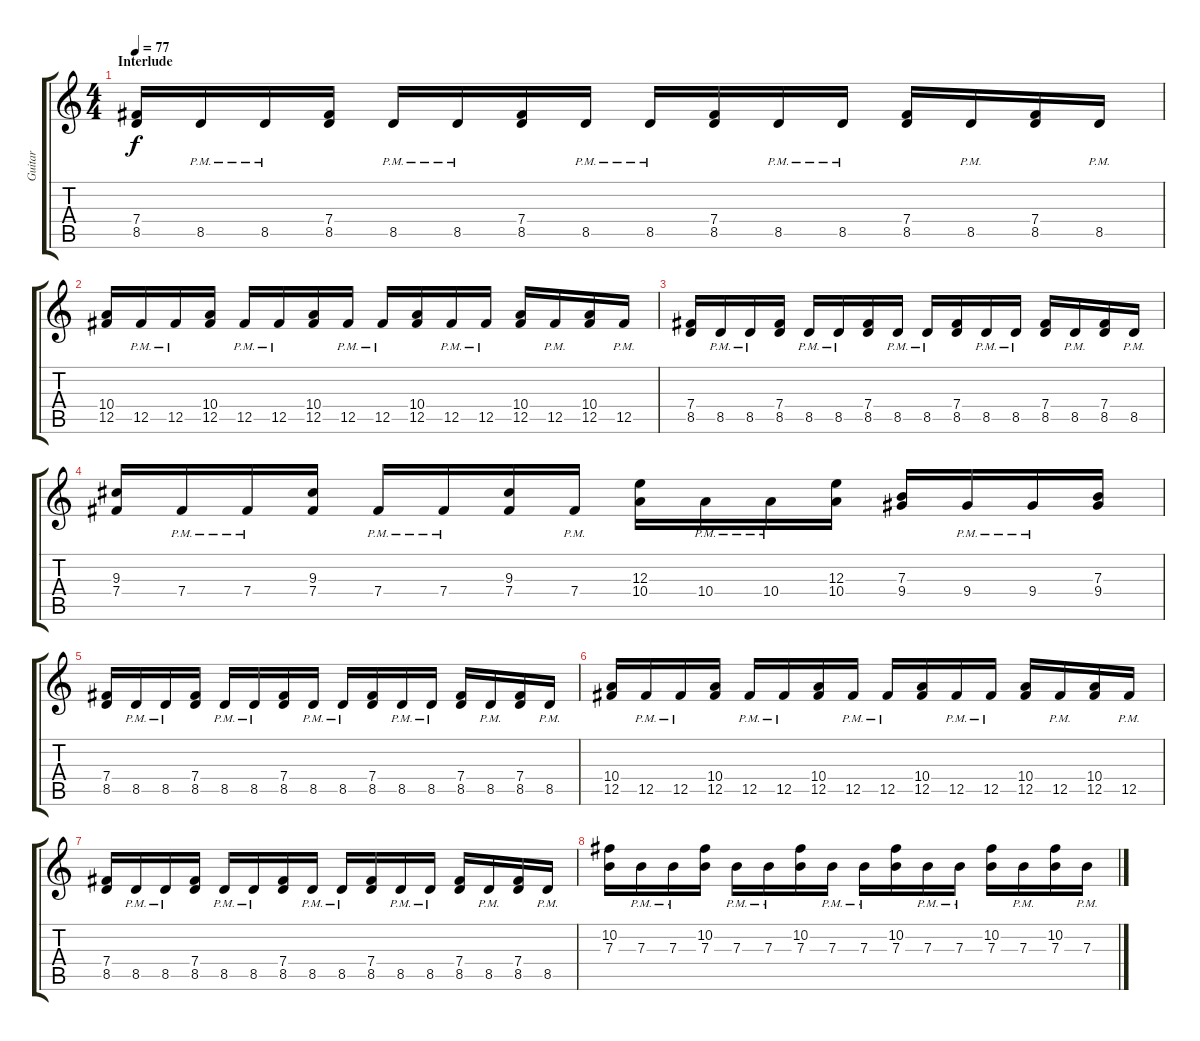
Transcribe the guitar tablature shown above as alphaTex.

\track ("Guitar" "Guitar") {instrument distortionguitar}
\staff {score tabs}
\tuning (Db4 Ab3 E3 B2 Gb2 B1) {hide}
\ts (4 4)
\section ("" "Interlude")
\tempo 77
\clef g2
\ks c
(7.4 8.5).16{dy f} 8.5{pm}.16 8.5{pm}.16 (7.4 8.5).16 8.5{pm}.16 8.5{pm}.16 (7.4 8.5).16 8.5{pm}.16 8.5{pm}.16 (7.4 8.5).16 8.5{pm}.16 8.5{pm}.16 (7.4 8.5).16 8.5{pm}.16 (7.4 8.5).16 8.5{pm}.16 |
(10.4 12.5).16 12.5{pm}.16 12.5{pm}.16 (10.4 12.5).16 12.5{pm}.16 12.5{pm}.16 (10.4 12.5).16 12.5{pm}.16 12.5{pm}.16 (10.4 12.5).16 12.5{pm}.16 12.5{pm}.16 (10.4 12.5).16 12.5{pm}.16 (10.4 12.5).16 12.5{pm}.16 |
(7.4 8.5).16 8.5{pm}.16 8.5{pm}.16 (7.4 8.5).16 8.5{pm}.16 8.5{pm}.16 (7.4 8.5).16 8.5{pm}.16 8.5{pm}.16 (7.4 8.5).16 8.5{pm}.16 8.5{pm}.16 (7.4 8.5).16 8.5{pm}.16 (7.4 8.5).16 8.5{pm}.16 |
(9.3 7.4).16 7.4{pm}.16 7.4{pm}.16 (9.3 7.4).16 7.4{pm}.16 7.4{pm}.16 (9.3 7.4).16 7.4{pm}.16 (12.3 10.4).16 10.4{pm}.16 10.4{pm}.16 (12.3 10.4).16 (7.3 9.4).16 9.4{pm}.16 9.4{pm}.16 (7.3 9.4).16 |
(7.4 8.5).16 8.5{pm}.16 8.5{pm}.16 (7.4 8.5).16 8.5{pm}.16 8.5{pm}.16 (7.4 8.5).16 8.5{pm}.16 8.5{pm}.16 (7.4 8.5).16 8.5{pm}.16 8.5{pm}.16 (7.4 8.5).16 8.5{pm}.16 (7.4 8.5).16 8.5{pm}.16 |
(10.4 12.5).16 12.5{pm}.16 12.5{pm}.16 (10.4 12.5).16 12.5{pm}.16 12.5{pm}.16 (10.4 12.5).16 12.5{pm}.16 12.5{pm}.16 (10.4 12.5).16 12.5{pm}.16 12.5{pm}.16 (10.4 12.5).16 12.5{pm}.16 (10.4 12.5).16 12.5{pm}.16 |
(7.4 8.5).16 8.5{pm}.16 8.5{pm}.16 (7.4 8.5).16 8.5{pm}.16 8.5{pm}.16 (7.4 8.5).16 8.5{pm}.16 8.5{pm}.16 (7.4 8.5).16 8.5{pm}.16 8.5{pm}.16 (7.4 8.5).16 8.5{pm}.16 (7.4 8.5).16 8.5{pm}.16 |
(10.2 7.3).16 7.3{pm}.16 7.3{pm}.16 (10.2 7.3).16 7.3{pm}.16 7.3{pm}.16 (10.2 7.3).16 7.3{pm}.16 7.3{pm}.16 (10.2 7.3).16 7.3{pm}.16 7.3{pm}.16 (10.2 7.3).16 7.3{pm}.16 (10.2 7.3).16 7.3{pm}.16
